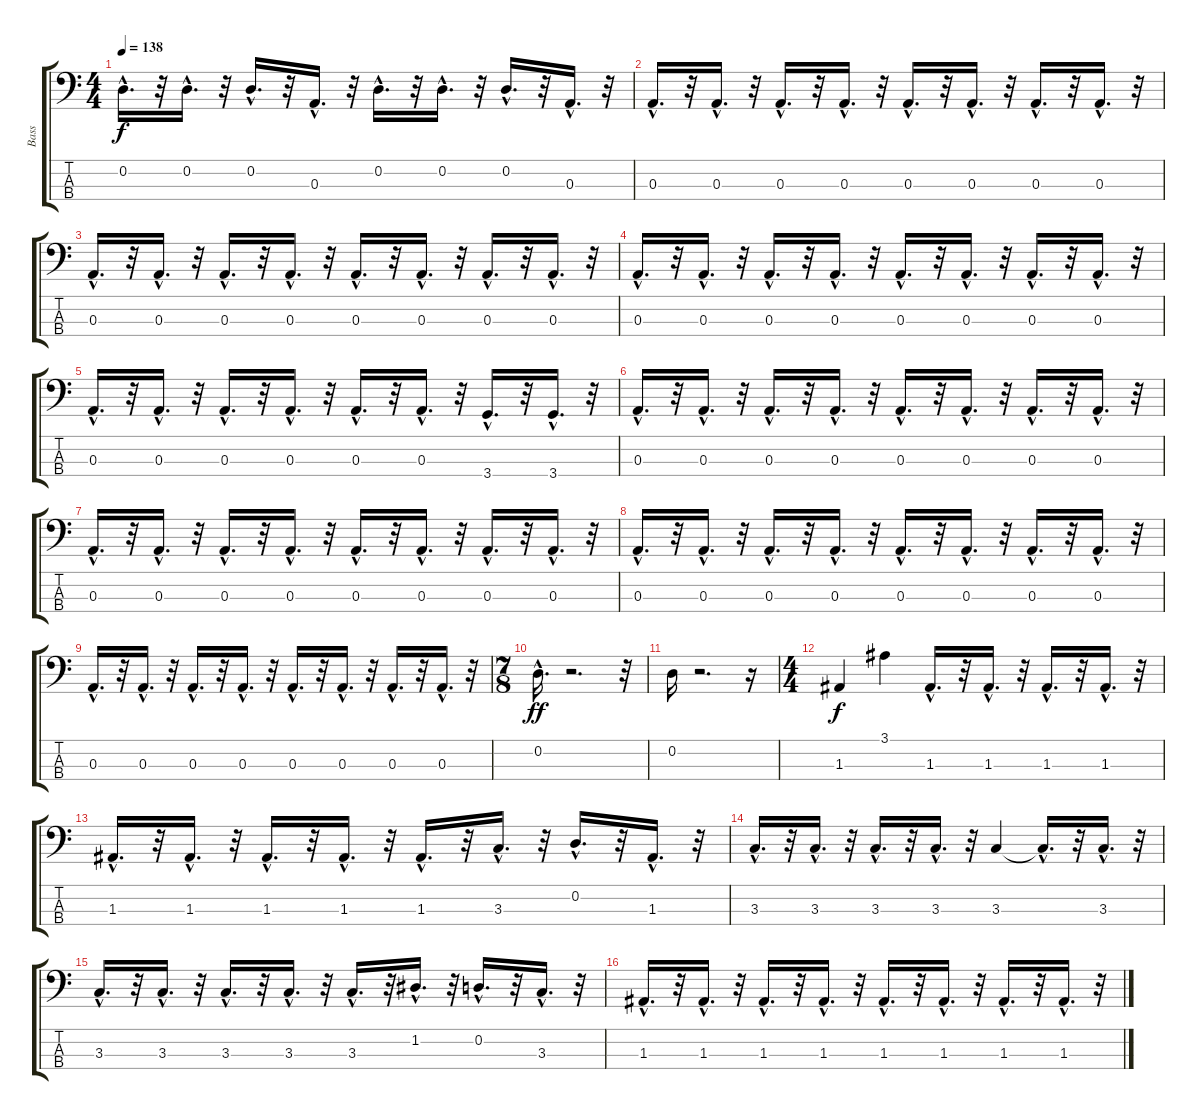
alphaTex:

\track ("Bass" "Bass") {instrument electricbassfinger}
\staff {score tabs}
\tuning (G2 D2 A1 E1) {hide}
\ts (4 4)
\tempo 138
\clef f4
\ks c
0.2{hac}.16{d dy f} r.32 0.2{hac}.16{d} r.32 0.2{hac}.16{d} r.32 0.3{hac}.16{d} r.32 0.2{hac}.16{d} r.32 0.2{hac}.16{d} r.32 0.2{hac}.16{d} r.32 0.3{hac}.16{d} r.32 |
0.3{hac}.16{d} r.32 0.3{hac}.16{d} r.32 0.3{hac}.16{d} r.32 0.3{hac}.16{d} r.32 0.3{hac}.16{d} r.32 0.3{hac}.16{d} r.32 0.3{hac}.16{d} r.32 0.3{hac}.16{d} r.32 |
0.3{hac}.16{d} r.32 0.3{hac}.16{d} r.32 0.3{hac}.16{d} r.32 0.3{hac}.16{d} r.32 0.3{hac}.16{d} r.32 0.3{hac}.16{d} r.32 0.3{hac}.16{d} r.32 0.3{hac}.16{d} r.32 |
0.3{hac}.16{d} r.32 0.3{hac}.16{d} r.32 0.3{hac}.16{d} r.32 0.3{hac}.16{d} r.32 0.3{hac}.16{d} r.32 0.3{hac}.16{d} r.32 0.3{hac}.16{d} r.32 0.3{hac}.16{d} r.32 |
0.3{hac}.16{d} r.32 0.3{hac}.16{d} r.32 0.3{hac}.16{d} r.32 0.3{hac}.16{d} r.32 0.3{hac}.16{d} r.32 0.3{hac}.16{d} r.32 3.4{hac}.16{d} r.32 3.4{hac}.16{d} r.32 |
0.3{hac}.16{d} r.32 0.3{hac}.16{d} r.32 0.3{hac}.16{d} r.32 0.3{hac}.16{d} r.32 0.3{hac}.16{d} r.32 0.3{hac}.16{d} r.32 0.3{hac}.16{d} r.32 0.3{hac}.16{d} r.32 |
0.3{hac}.16{d} r.32 0.3{hac}.16{d} r.32 0.3{hac}.16{d} r.32 0.3{hac}.16{d} r.32 0.3{hac}.16{d} r.32 0.3{hac}.16{d} r.32 0.3{hac}.16{d} r.32 0.3{hac}.16{d} r.32 |
0.3{hac}.16{d} r.32 0.3{hac}.16{d} r.32 0.3{hac}.16{d} r.32 0.3{hac}.16{d} r.32 0.3{hac}.16{d} r.32 0.3{hac}.16{d} r.32 0.3{hac}.16{d} r.32 0.3{hac}.16{d} r.32 |
0.3{hac}.16{d} r.32 0.3{hac}.16{d} r.32 0.3{hac}.16{d} r.32 0.3{hac}.16{d} r.32 0.3{hac}.16{d} r.32 0.3{hac}.16{d} r.32 0.3{hac}.16{d} r.32 0.3{hac}.16{d} r.32 |
\ts (7 8)
0.2{hac}.16{d dy ff} r.2{d} r.32 |
0.2.16 r.2{d} r.16 |
\ts (4 4)
1.3.4{dy f} 3.1.4 1.3{hac}.16{d} r.32 1.3{hac}.16{d} r.32 1.3{hac}.16{d} r.32 1.3{hac}.16{d} r.32 |
1.3{hac}.16{d} r.32 1.3{hac}.16{d} r.32 1.3{hac}.16{d} r.32 1.3{hac}.16{d} r.32 1.3{hac}.16{d} r.32 3.3{hac}.16{d} r.32 0.2{hac}.16{d} r.32 1.3{hac}.16{d} r.32 |
3.3{hac}.16{d} r.32 3.3{hac}.16{d} r.32 3.3{hac}.16{d} r.32 3.3{hac}.16{d} r.32 3.3.4 3.3{hac t}.16{d} r.32 3.3{hac}.16{d} r.32 |
3.3{hac}.16{d} r.32 3.3{hac}.16{d} r.32 3.3{hac}.16{d} r.32 3.3{hac}.16{d} r.32 3.3{hac}.16{d} r.32 1.2{hac}.16{d} r.32 0.2{hac}.16{d} r.32 3.3{hac}.16{d} r.32 |
1.3{hac}.16{d} r.32 1.3{hac}.16{d} r.32 1.3{hac}.16{d} r.32 1.3{hac}.16{d} r.32 1.3{hac}.16{d} r.32 1.3{hac}.16{d} r.32 1.3{hac}.16{d} r.32 1.3{hac}.16{d} r.32
